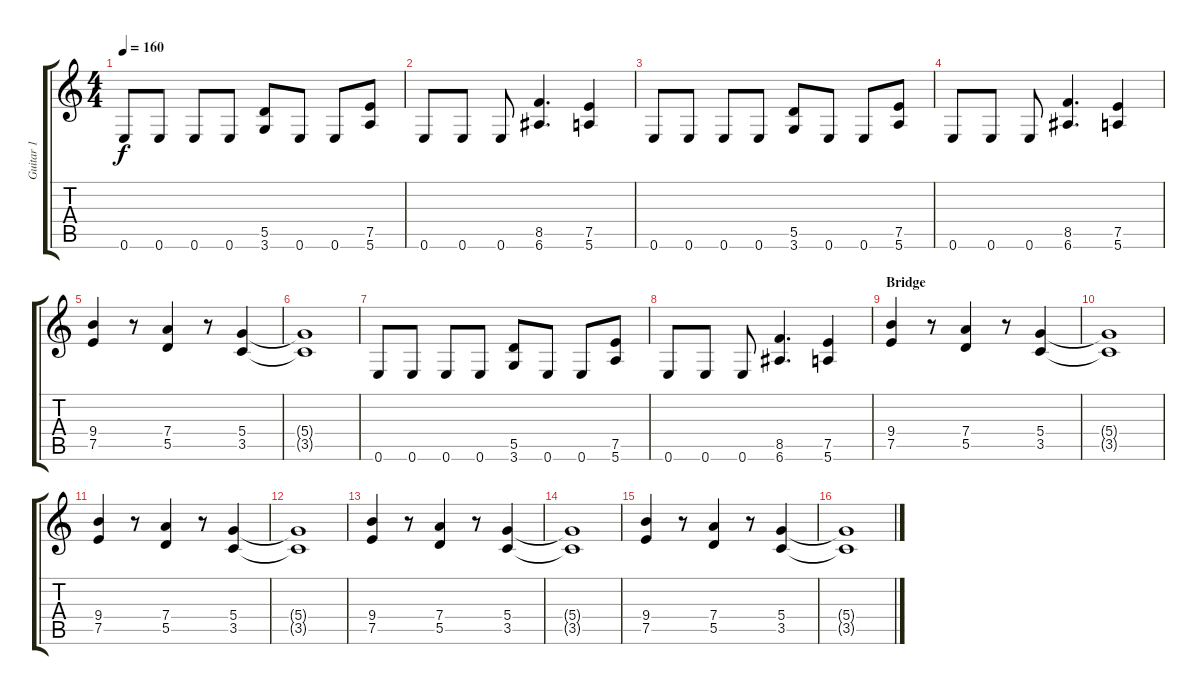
\track ("Guitar 1" "Guitar 1") {instrument distortionguitar}
\staff {score tabs}
\tuning (E4 B3 G3 D3 A2 E2) {hide}
\ts (4 4)
\tempo 160
\clef g2
\ks c
0.6.8{dy f} 0.6.8 0.6.8 0.6.8 (5.5 3.6).8 0.6.8 0.6.8 (7.5 5.6).8 |
0.6.8 0.6.8 0.6.8 (8.5 6.6).4{d} (7.5 5.6).4 |
0.6.8 0.6.8 0.6.8 0.6.8 (5.5 3.6).8 0.6.8 0.6.8 (7.5 5.6).8 |
0.6.8 0.6.8 0.6.8 (8.5 6.6).4{d} (7.5 5.6).4 |
(9.4 7.5).4 r.8 (7.4 5.5).4 r.8 (5.4 3.5).4 |
(5.4{t} 3.5{t}).1 |
0.6.8 0.6.8 0.6.8 0.6.8 (5.5 3.6).8 0.6.8 0.6.8 (7.5 5.6).8 |
0.6.8 0.6.8 0.6.8 (8.5 6.6).4{d} (7.5 5.6).4 |
\section ("" "Bridge")
(9.4 7.5).4 r.8 (7.4 5.5).4 r.8 (5.4 3.5).4 |
(5.4{t} 3.5{t}).1 |
(9.4 7.5).4 r.8 (7.4 5.5).4 r.8 (5.4 3.5).4 |
(5.4{t} 3.5{t}).1 |
(9.4 7.5).4 r.8 (7.4 5.5).4 r.8 (5.4 3.5).4 |
(5.4{t} 3.5{t}).1 |
(9.4 7.5).4 r.8 (7.4 5.5).4 r.8 (5.4 3.5).4 |
(5.4{t} 3.5{t}).1
